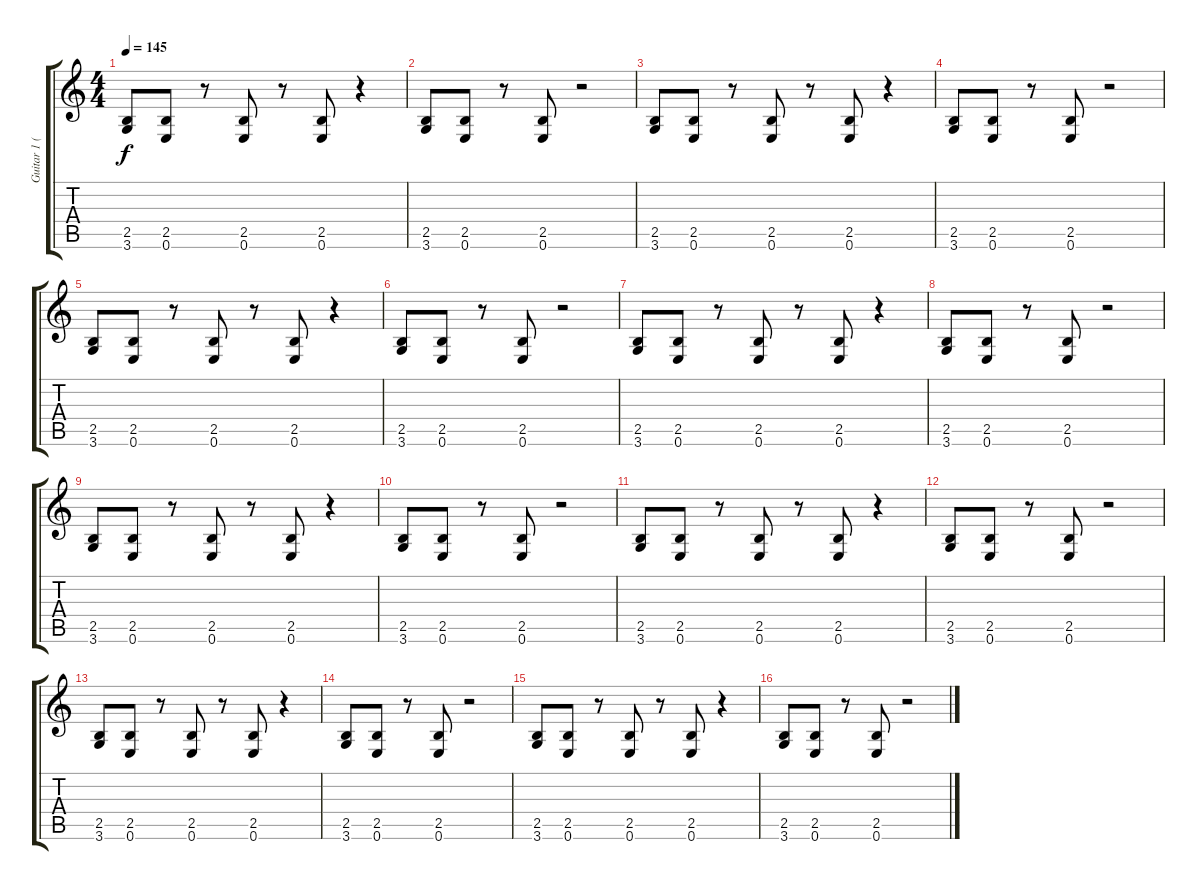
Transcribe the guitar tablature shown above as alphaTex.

\track ("Guitar 1 (rythm)" "Guitar 1 (") {instrument distortionguitar}
\staff {score tabs}
\tuning (E4 B3 G3 D3 A2 E2) {hide}
\ts (4 4)
\tempo 145
\clef g2
\ks c
(2.5 3.6).8{dy f instrument distortionguitar} (2.5 0.6).8 r.8 (2.5 0.6).8 r.8 (2.5 0.6).8 r.4 |
(2.5 3.6).8 (2.5 0.6).8 r.8 (2.5 0.6).8 r.2 |
(2.5 3.6).8 (2.5 0.6).8 r.8 (2.5 0.6).8 r.8 (2.5 0.6).8 r.4 |
(2.5 3.6).8 (2.5 0.6).8 r.8 (2.5 0.6).8 r.2 |
(2.5 3.6).8 (2.5 0.6).8 r.8 (2.5 0.6).8 r.8 (2.5 0.6).8 r.4 |
(2.5 3.6).8 (2.5 0.6).8 r.8 (2.5 0.6).8 r.2 |
(2.5 3.6).8 (2.5 0.6).8 r.8 (2.5 0.6).8 r.8 (2.5 0.6).8 r.4 |
(2.5 3.6).8 (2.5 0.6).8 r.8 (2.5 0.6).8 r.2 |
(2.5 3.6).8 (2.5 0.6).8 r.8 (2.5 0.6).8 r.8 (2.5 0.6).8 r.4 |
(2.5 3.6).8 (2.5 0.6).8 r.8 (2.5 0.6).8 r.2 |
(2.5 3.6).8 (2.5 0.6).8 r.8 (2.5 0.6).8 r.8 (2.5 0.6).8 r.4 |
(2.5 3.6).8 (2.5 0.6).8 r.8 (2.5 0.6).8 r.2 |
(2.5 3.6).8 (2.5 0.6).8 r.8 (2.5 0.6).8 r.8 (2.5 0.6).8 r.4 |
(2.5 3.6).8 (2.5 0.6).8 r.8 (2.5 0.6).8 r.2 |
(2.5 3.6).8 (2.5 0.6).8 r.8 (2.5 0.6).8 r.8 (2.5 0.6).8 r.4 |
(2.5 3.6).8 (2.5 0.6).8 r.8 (2.5 0.6).8 r.2
